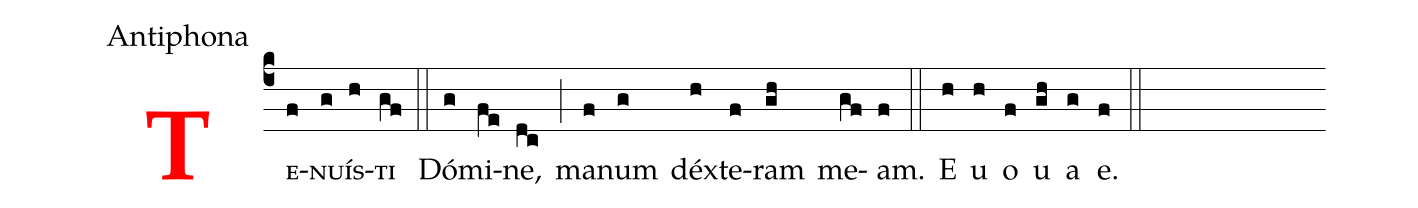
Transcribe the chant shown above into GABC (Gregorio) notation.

office-part: Antiphona;
%%
<v>\bf\textcolor{red}{T}</v><v>\sc{e}</v>(c4f)<v>\sc{nu}</v>(g)<v>\sc{ís}</v>(h)<v>\sc{ti}</v>(gf) (::) Dó(g)mi(fe)ne,(dc) (;) ma(f)num(g) déx(h)te(f)ram(gh) me(gf)am.(f)  (::) E(h) u(h) o(f) u(gh) a(g) e.(f) (::)
